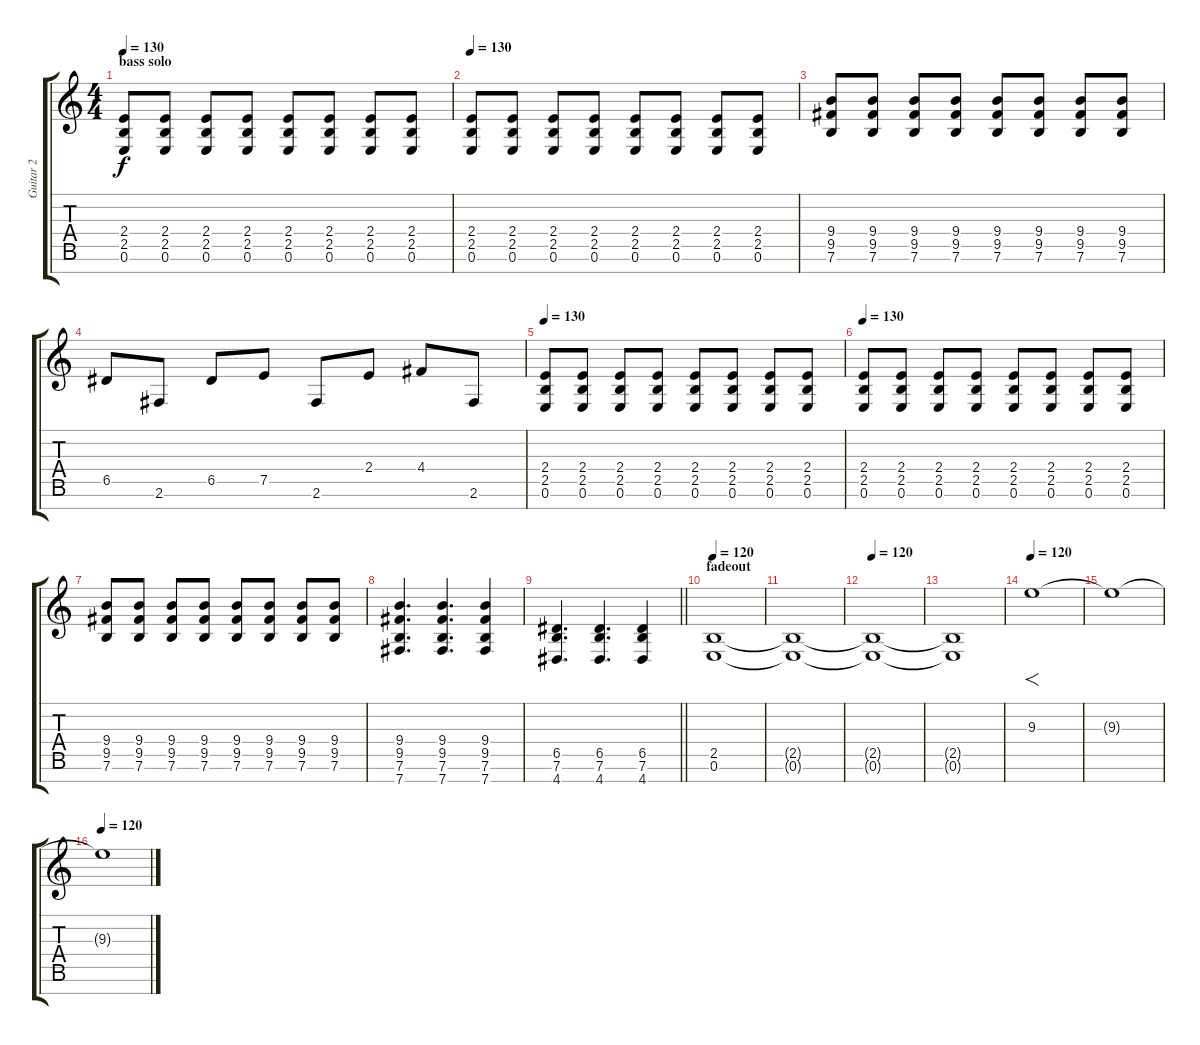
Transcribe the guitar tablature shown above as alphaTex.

\track ("Guitar 2" "Guitar 2") {instrument distortionguitar}
\staff {score tabs}
\tuning (E4 B3 G3 D3 A2 E2 B1) {hide}
\ts (4 4)
\section ("" "bass solo")
\tempo 130
\clef g2
\ks c
(2.4 2.5 0.6).8{dy f} (2.4 2.5 0.6).8 (2.4 2.5 0.6).8 (2.4 2.5 0.6).8 (2.4 2.5 0.6).8 (2.4 2.5 0.6).8 (2.4 2.5 0.6).8 (2.4 2.5 0.6).8 |
\tempo 130
(2.4 2.5 0.6).8 (2.4 2.5 0.6).8 (2.4 2.5 0.6).8 (2.4 2.5 0.6).8 (2.4 2.5 0.6).8 (2.4 2.5 0.6).8 (2.4 2.5 0.6).8 (2.4 2.5 0.6).8 |
(9.4 9.5 7.6).8 (9.4 9.5 7.6).8 (9.4 9.5 7.6).8 (9.4 9.5 7.6).8 (9.4 9.5 7.6).8 (9.4 9.5 7.6).8 (9.4 9.5 7.6).8 (9.4 9.5 7.6).8 |
6.5.8 2.6.8 6.5.8 7.5.8 2.6.8 2.4.8 4.4.8 2.6.8 |
\tempo 130
(2.4 2.5 0.6).8 (2.4 2.5 0.6).8 (2.4 2.5 0.6).8 (2.4 2.5 0.6).8 (2.4 2.5 0.6).8 (2.4 2.5 0.6).8 (2.4 2.5 0.6).8 (2.4 2.5 0.6).8 |
\tempo 130
(2.4 2.5 0.6).8 (2.4 2.5 0.6).8 (2.4 2.5 0.6).8 (2.4 2.5 0.6).8 (2.4 2.5 0.6).8 (2.4 2.5 0.6).8 (2.4 2.5 0.6).8 (2.4 2.5 0.6).8 |
(9.4 9.5 7.6).8 (9.4 9.5 7.6).8 (9.4 9.5 7.6).8 (9.4 9.5 7.6).8 (9.4 9.5 7.6).8 (9.4 9.5 7.6).8 (9.4 9.5 7.6).8 (9.4 9.5 7.6).8 |
(9.4 9.5 7.6 7.7).4{d} (9.4 9.5 7.6 7.7).4{d} (9.4 9.5 7.6 7.7).4 |
\barLineRight lightlight
(6.5 7.6 4.7).4{d} (6.5 7.6 4.7).4{d} (6.5 7.6 4.7).4 |
\section ("" "fadeout")
\tempo 120
(2.5 0.6).1 |
(2.5{t} 0.6{t}).1 |
\tempo 120
(2.5{t} 0.6{t}).1 |
(2.5{t} 0.6{t}).1{volume 8} |
\tempo 120
9.3.1{f volume 5} |
9.3{t}.1 |
\tempo 120
9.3{t}.1
